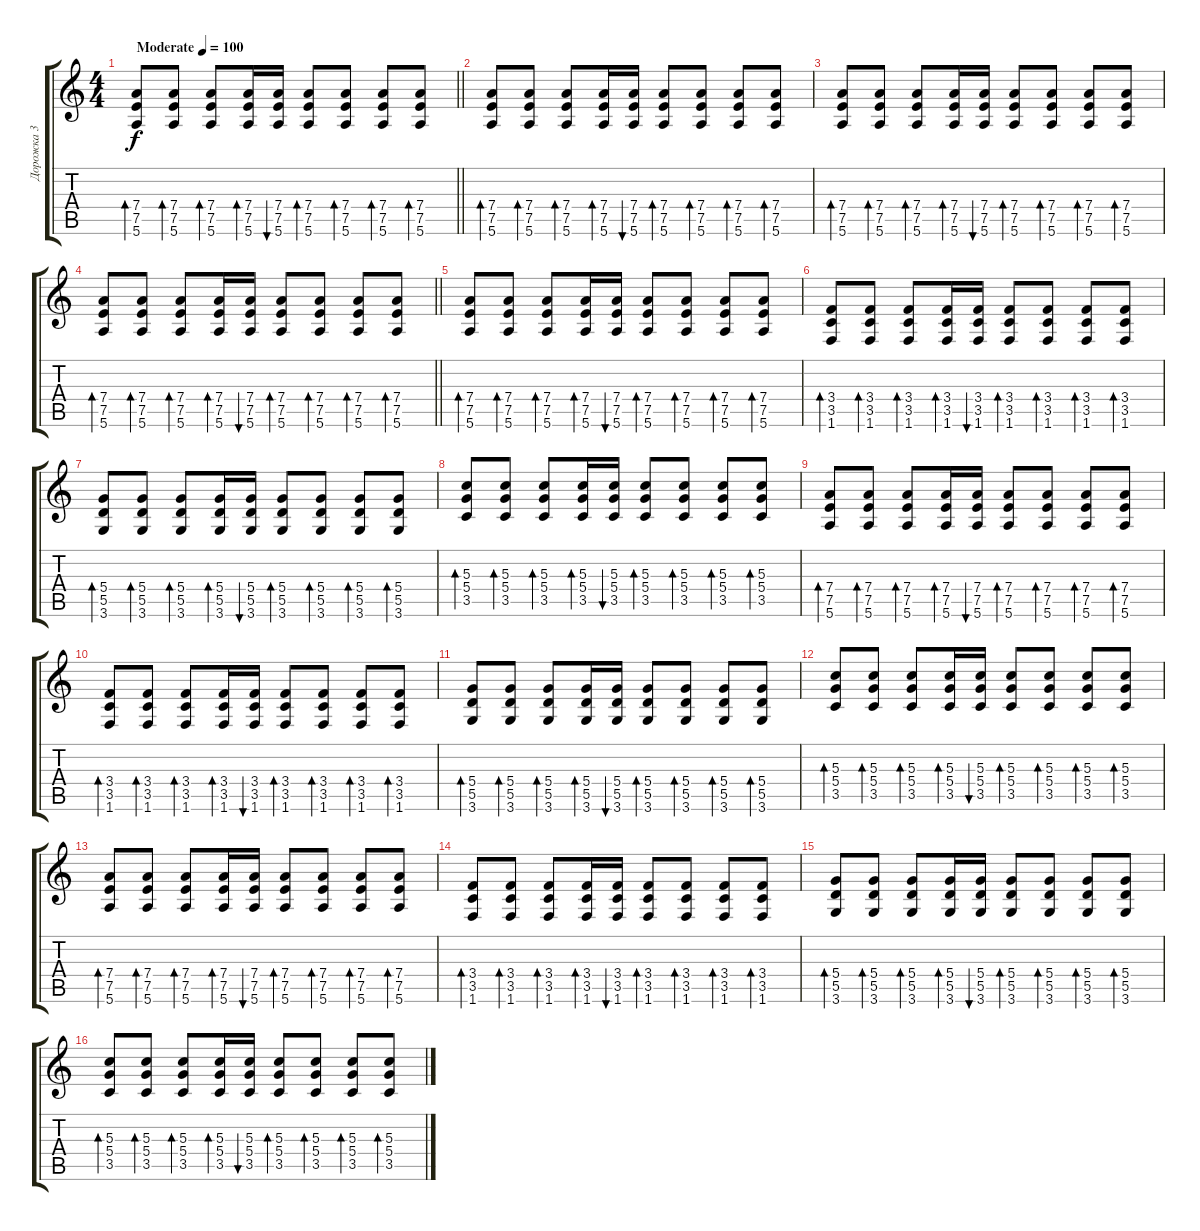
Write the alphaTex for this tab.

\track ("Дорожка 3" "Дорожка 3") {instrument acousticguitarsteel}
\staff {score tabs}
\tuning (E4 B3 G3 D3 A2 E2) {hide}
\ts (4 4)
\tempo (100 "Moderate")
\clef g2
\barLineRight lightlight
\ks c
(7.4 7.5 5.6).8{bd 60 dy f instrument acousticguitarsteel} (7.4 7.5 5.6).8{bd 60} (7.4 7.5 5.6).8{bd 60} (7.4 7.5 5.6).16{bd 60} (7.4 7.5 5.6).16{bu 60} (7.4 7.5 5.6).8{bd 60} (7.4 7.5 5.6).8{bd 60} (7.4 7.5 5.6).8{bd 60} (7.4 7.5 5.6).8{bd 60} |
(7.4 7.5 5.6).8{bd 60} (7.4 7.5 5.6).8{bd 60} (7.4 7.5 5.6).8{bd 60} (7.4 7.5 5.6).16{bd 60} (7.4 7.5 5.6).16{bu 60} (7.4 7.5 5.6).8{bd 60} (7.4 7.5 5.6).8{bd 60} (7.4 7.5 5.6).8{bd 60} (7.4 7.5 5.6).8{bd 60} |
(7.4 7.5 5.6).8{bd 60} (7.4 7.5 5.6).8{bd 60} (7.4 7.5 5.6).8{bd 60} (7.4 7.5 5.6).16{bd 60} (7.4 7.5 5.6).16{bu 60} (7.4 7.5 5.6).8{bd 60} (7.4 7.5 5.6).8{bd 60} (7.4 7.5 5.6).8{bd 60} (7.4 7.5 5.6).8{bd 60} |
\barLineRight lightlight
(7.4 7.5 5.6).8{bd 60} (7.4 7.5 5.6).8{bd 60} (7.4 7.5 5.6).8{bd 60} (7.4 7.5 5.6).16{bd 60} (7.4 7.5 5.6).16{bu 60} (7.4 7.5 5.6).8{bd 60} (7.4 7.5 5.6).8{bd 60} (7.4 7.5 5.6).8{bd 60} (7.4 7.5 5.6).8{bd 60} |
(7.4 7.5 5.6).8{bd 60} (7.4 7.5 5.6).8{bd 60} (7.4 7.5 5.6).8{bd 60} (7.4 7.5 5.6).16{bd 60} (7.4 7.5 5.6).16{bu 60} (7.4 7.5 5.6).8{bd 60} (7.4 7.5 5.6).8{bd 60} (7.4 7.5 5.6).8{bd 60} (7.4 7.5 5.6).8{bd 60} |
(3.4 3.5 1.6).8{bd 60} (3.4 3.5 1.6).8{bd 60} (3.4 3.5 1.6).8{bd 60} (3.4 3.5 1.6).16{bd 60} (3.4 3.5 1.6).16{bu 60} (3.4 3.5 1.6).8{bd 60} (3.4 3.5 1.6).8{bd 60} (3.4 3.5 1.6).8{bd 60} (3.4 3.5 1.6).8{bd 60} |
(5.4 5.5 3.6).8{bd 60} (5.4 5.5 3.6).8{bd 60} (5.4 5.5 3.6).8{bd 60} (5.4 5.5 3.6).16{bd 60} (5.4 5.5 3.6).16{bu 60} (5.4 5.5 3.6).8{bd 60} (5.4 5.5 3.6).8{bd 60} (5.4 5.5 3.6).8{bd 60} (5.4 5.5 3.6).8{bd 60} |
(5.3 5.4 3.5).8{bd 60} (5.3 5.4 3.5).8{bd 60} (5.3 5.4 3.5).8{bd 60} (5.3 5.4 3.5).16{bd 60} (5.3 5.4 3.5).16{bu 60} (5.3 5.4 3.5).8{bd 60} (5.3 5.4 3.5).8{bd 60} (5.3 5.4 3.5).8{bd 60} (5.3 5.4 3.5).8{bd 60} |
(7.4 7.5 5.6).8{bd 60} (7.4 7.5 5.6).8{bd 60} (7.4 7.5 5.6).8{bd 60} (7.4 7.5 5.6).16{bd 60} (7.4 7.5 5.6).16{bu 60} (7.4 7.5 5.6).8{bd 60} (7.4 7.5 5.6).8{bd 60} (7.4 7.5 5.6).8{bd 60} (7.4 7.5 5.6).8{bd 60} |
(3.4 3.5 1.6).8{bd 60} (3.4 3.5 1.6).8{bd 60} (3.4 3.5 1.6).8{bd 60} (3.4 3.5 1.6).16{bd 60} (3.4 3.5 1.6).16{bu 60} (3.4 3.5 1.6).8{bd 60} (3.4 3.5 1.6).8{bd 60} (3.4 3.5 1.6).8{bd 60} (3.4 3.5 1.6).8{bd 60} |
(5.4 5.5 3.6).8{bd 60} (5.4 5.5 3.6).8{bd 60} (5.4 5.5 3.6).8{bd 60} (5.4 5.5 3.6).16{bd 60} (5.4 5.5 3.6).16{bu 60} (5.4 5.5 3.6).8{bd 60} (5.4 5.5 3.6).8{bd 60} (5.4 5.5 3.6).8{bd 60} (5.4 5.5 3.6).8{bd 60} |
(5.3 5.4 3.5).8{bd 60} (5.3 5.4 3.5).8{bd 60} (5.3 5.4 3.5).8{bd 60} (5.3 5.4 3.5).16{bd 60} (5.3 5.4 3.5).16{bu 60} (5.3 5.4 3.5).8{bd 60} (5.3 5.4 3.5).8{bd 60} (5.3 5.4 3.5).8{bd 60} (5.3 5.4 3.5).8{bd 60} |
(7.4 7.5 5.6).8{bd 60} (7.4 7.5 5.6).8{bd 60} (7.4 7.5 5.6).8{bd 60} (7.4 7.5 5.6).16{bd 60} (7.4 7.5 5.6).16{bu 60} (7.4 7.5 5.6).8{bd 60} (7.4 7.5 5.6).8{bd 60} (7.4 7.5 5.6).8{bd 60} (7.4 7.5 5.6).8{bd 60} |
(3.4 3.5 1.6).8{bd 60} (3.4 3.5 1.6).8{bd 60} (3.4 3.5 1.6).8{bd 60} (3.4 3.5 1.6).16{bd 60} (3.4 3.5 1.6).16{bu 60} (3.4 3.5 1.6).8{bd 60} (3.4 3.5 1.6).8{bd 60} (3.4 3.5 1.6).8{bd 60} (3.4 3.5 1.6).8{bd 60} |
(5.4 5.5 3.6).8{bd 60} (5.4 5.5 3.6).8{bd 60} (5.4 5.5 3.6).8{bd 60} (5.4 5.5 3.6).16{bd 60} (5.4 5.5 3.6).16{bu 60} (5.4 5.5 3.6).8{bd 60} (5.4 5.5 3.6).8{bd 60} (5.4 5.5 3.6).8{bd 60} (5.4 5.5 3.6).8{bd 60} |
(5.3 5.4 3.5).8{bd 60} (5.3 5.4 3.5).8{bd 60} (5.3 5.4 3.5).8{bd 60} (5.3 5.4 3.5).16{bd 60} (5.3 5.4 3.5).16{bu 60} (5.3 5.4 3.5).8{bd 60} (5.3 5.4 3.5).8{bd 60} (5.3 5.4 3.5).8{bd 60} (5.3 5.4 3.5).8{bd 60}
